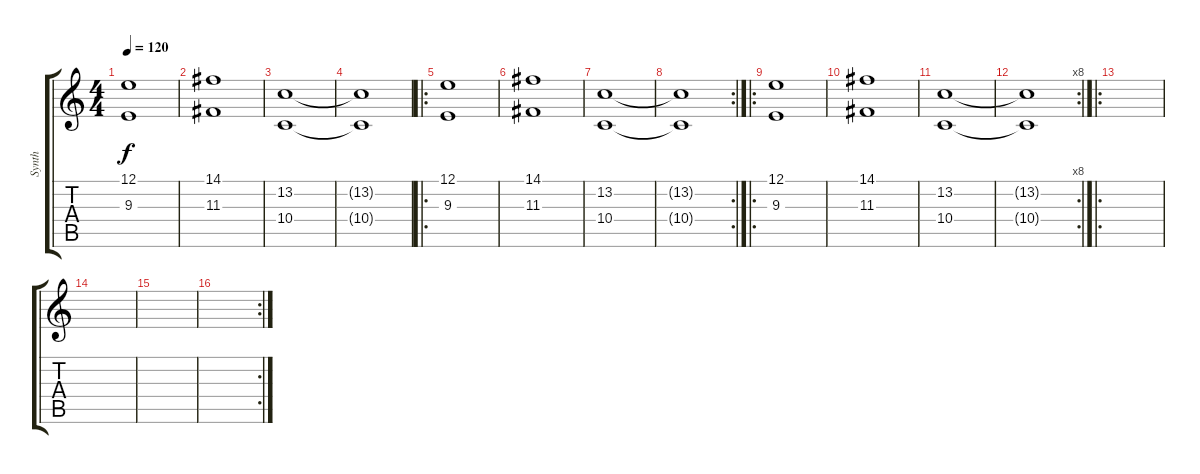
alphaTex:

\track ("Synth" "Synth") {instrument synthstrings2}
\staff {score tabs}
\tuning (E4 B3 G3 D3 A2 E2) {hide}
\ts (4 4)
\tempo 120
\clef g2
\ks c
(12.1 9.3).1{dy f} |
(14.1 11.3).1 |
(13.2 10.4).1 |
(13.2{t} 10.4{t}).1 |
\ro
(12.1 9.3).1 |
(14.1 11.3).1 |
(13.2 10.4).1 |
\rc 2
(13.2{t} 10.4{t}).1 |
\ro
(12.1 9.3).1 |
(14.1 11.3).1 |
(13.2 10.4).1 |
\rc 8
(13.2{t} 10.4{t}).1 |
\ro
|
|
|
\rc 2
